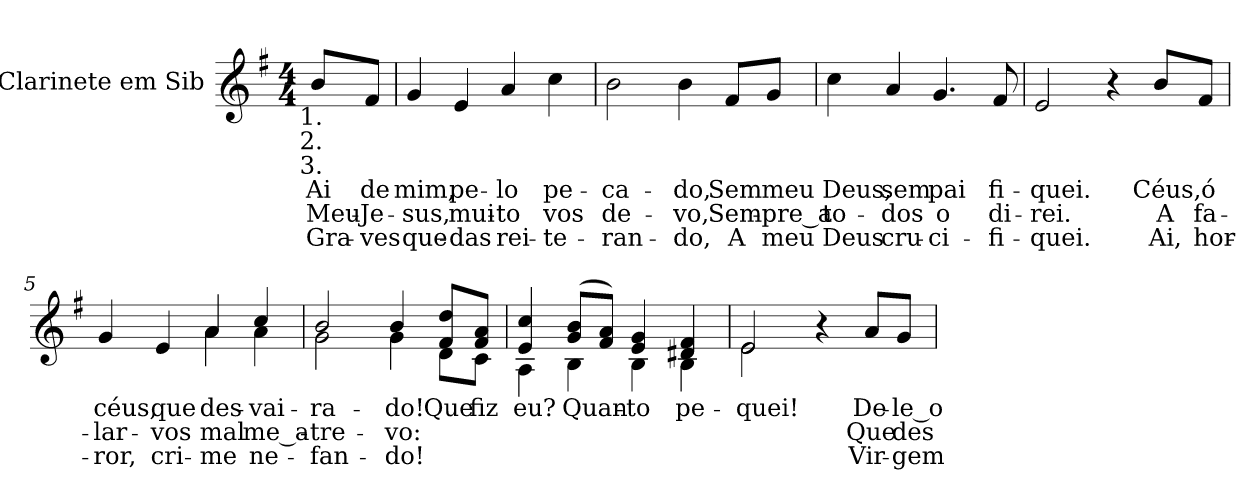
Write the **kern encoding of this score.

**kern	**text	**text	**text
*part1	*part1	*part1	*part1
*staff1	*staff1	*staff1	*staff1
*I"Clarinete em Sib	*	*	*
*I'Cl.	*	*	*
!!LO:PB:g=z
*clefG2	*	*	*
*ITrd1c2	*	*	*
*k[b-]	*	*	*
*F:	*	*	*
*M4/4	*	*	*
*MM60	*	*	*
=	=	=	=
!LO:TX:b:cj:t=1.	!	!	!
!LO:TX:b:cj:t=2.	!	!	!
!LO:TX:b:cj:t=3.	!	!	!
!	!LO:LY:b:color=#000000	!LO:LY:b:color=#000000	!LO:LY:b:color=#000000
8ai/L	Ai	Meu-	Gra-
!	!LO:LY:b:color=#000000	!LO:LY:b:color=#000000	!LO:LY:b:color=#000000
8ei/J	de	-Je-	-ves
=1	=1	=1	=1
!	!LO:LY:b:color=#000000	!LO:LY:b:color=#000000	!LO:LY:b:color=#000000
4fi/	mim,	-sus,	que-
!	!LO:LY:b:color=#000000	!LO:LY:b:color=#000000	!LO:LY:b:color=#000000
4di/	pe-	mui-	-das
!	!LO:LY:b:color=#000000	!LO:LY:b:color=#000000	!LO:LY:b:color=#000000
4gi/	-lo	-to	rei-
!	!LO:LY:b:color=#000000	!LO:LY:b:color=#000000	!LO:LY:b:color=#000000
4b-i\	pe-	vos	-te-
=2	=2	=2	=2
!	!LO:LY:b:color=#000000	!LO:LY:b:color=#000000	!LO:LY:b:color=#000000
2ai\	-ca-	de-	-ran-
!	!LO:LY:b:color=#000000	!LO:LY:b:color=#000000	!LO:LY:b:color=#000000
4ai\	-do,	-vo,	-do,
!	!LO:LY:b:color=#000000	!LO:LY:b:color=#000000	!LO:LY:b:color=#000000
8ei/L	Sem	Sem-	A
!	!LO:LY:b:color=#000000	!LO:LY:b:color=#000000	!LO:LY:b:color=#000000
8fi/J	meu	-pre_a	meu
=3	=3	=3	=3
!	!LO:LY:b:color=#000000	!LO:LY:b:color=#000000	!LO:LY:b:color=#000000
4b-i\	Deus,	to-	Deus
!	!LO:LY:b:color=#000000	!LO:LY:b:color=#000000	!LO:LY:b:color=#000000
4gi/	sem	-dos	cru-
!	!LO:LY:b:color=#000000	!LO:LY:b:color=#000000	!LO:LY:b:color=#000000
4.fi/	pai	o	-ci-
!	!LO:LY:b:color=#000000	!LO:LY:b:color=#000000	!LO:LY:b:color=#000000
8ei/	fi-	di-	-fi-
=4	=4	=4	=4
!	!LO:LY:b:color=#000000	!LO:LY:b:color=#000000	!LO:LY:b:color=#000000
2di/	-quei.	-rei.	-quei.
4r	.	.	.
!	!LO:LY:b:color=#000000	!LO:LY:b:color=#000000	!LO:LY:b:color=#000000
8ai/L	Céus,	A	Ai,
!	!LO:LY:b:color=#000000	!LO:LY:b:color=#000000	!LO:LY:b:color=#000000
8ei/J	ó	fa-	hor-
!!LO:LB:g=z
=5	=5	=5	=5
!	!LO:LY:b:color=#000000	!LO:LY:b:color=#000000	!LO:LY:b:color=#000000
*^	*	*	*
4fi/	2ryy	céus,	-lar-	-ror,
!	!	!LO:LY:b:color=#000000	!LO:LY:b:color=#000000	!LO:LY:b:color=#000000
4di/	.	que	-vos	cri-
!	!	!LO:LY:b:color=#000000	!LO:LY:b:color=#000000	!LO:LY:b:color=#000000
4gi/	4gi\	des-	mal	-me
!	!	!LO:LY:b:color=#000000	!LO:LY:b:color=#000000	!LO:LY:b:color=#000000
4b-i/	4gi\	-vai-	me_a-	ne-
=6	=6	=6	=6	=6
!	!	!LO:LY:b:color=#000000	!LO:LY:b:color=#000000	!LO:LY:b:color=#000000
2ai/	2fi\	-ra-	-tre-	-fan-
!	!	!LO:LY:b:color=#000000	!LO:LY:b:color=#000000	!LO:LY:b:color=#000000
4ai/	4fi\	-do!	-vo:	-do!
!	!	!LO:LY:b:color=#000000	!	!
8ei/ 8cciL	8ci\L	Que	.	.
!	!	!LO:LY:b:color=#000000	!	!
8ei/ 8giJ	8B-i\J	fiz	.	.
=7	=7	=7	=7	=7
!	!	!LO:LY:b:color=#000000	!	!
4di/ 4b-i	4Gi\	eu?	.	.
!	!	!LO:LY:b:color=#000000	!	!
(8fi/ 8aiL	4Ai\	Quan-	.	.
8ei/ 8giJ)	.	.	.	.
!	!	!LO:LY:b:color=#000000	!	!
4di/ 4fi	4Ai\	-to	.	.
!	!	!LO:LY:b:color=#000000	!	!
4c#Xi/ 4ei	4Ai\	pe-	.	.
=8	=8	=8	=8	=8
!	!	!LO:LY:b:color=#000000	!	!
2di/	2di\	-quei!	.	.
4r	2ryy	.	.	.
!	!	!LO:LY:b:color=#000000	!LO:LY:b:color=#000000	!LO:LY:b:color=#000000
8gi/L	.	De-	Que	Vir-
!	!	!LO:LY:b:color=#000000	!LO:LY:b:color=#000000	!LO:LY:b:color=#000000
8fi/J	.	-le_o	des-	-gem
*v	*v	*	*	*
=	=	=	=
*-	*-	*-	*-
